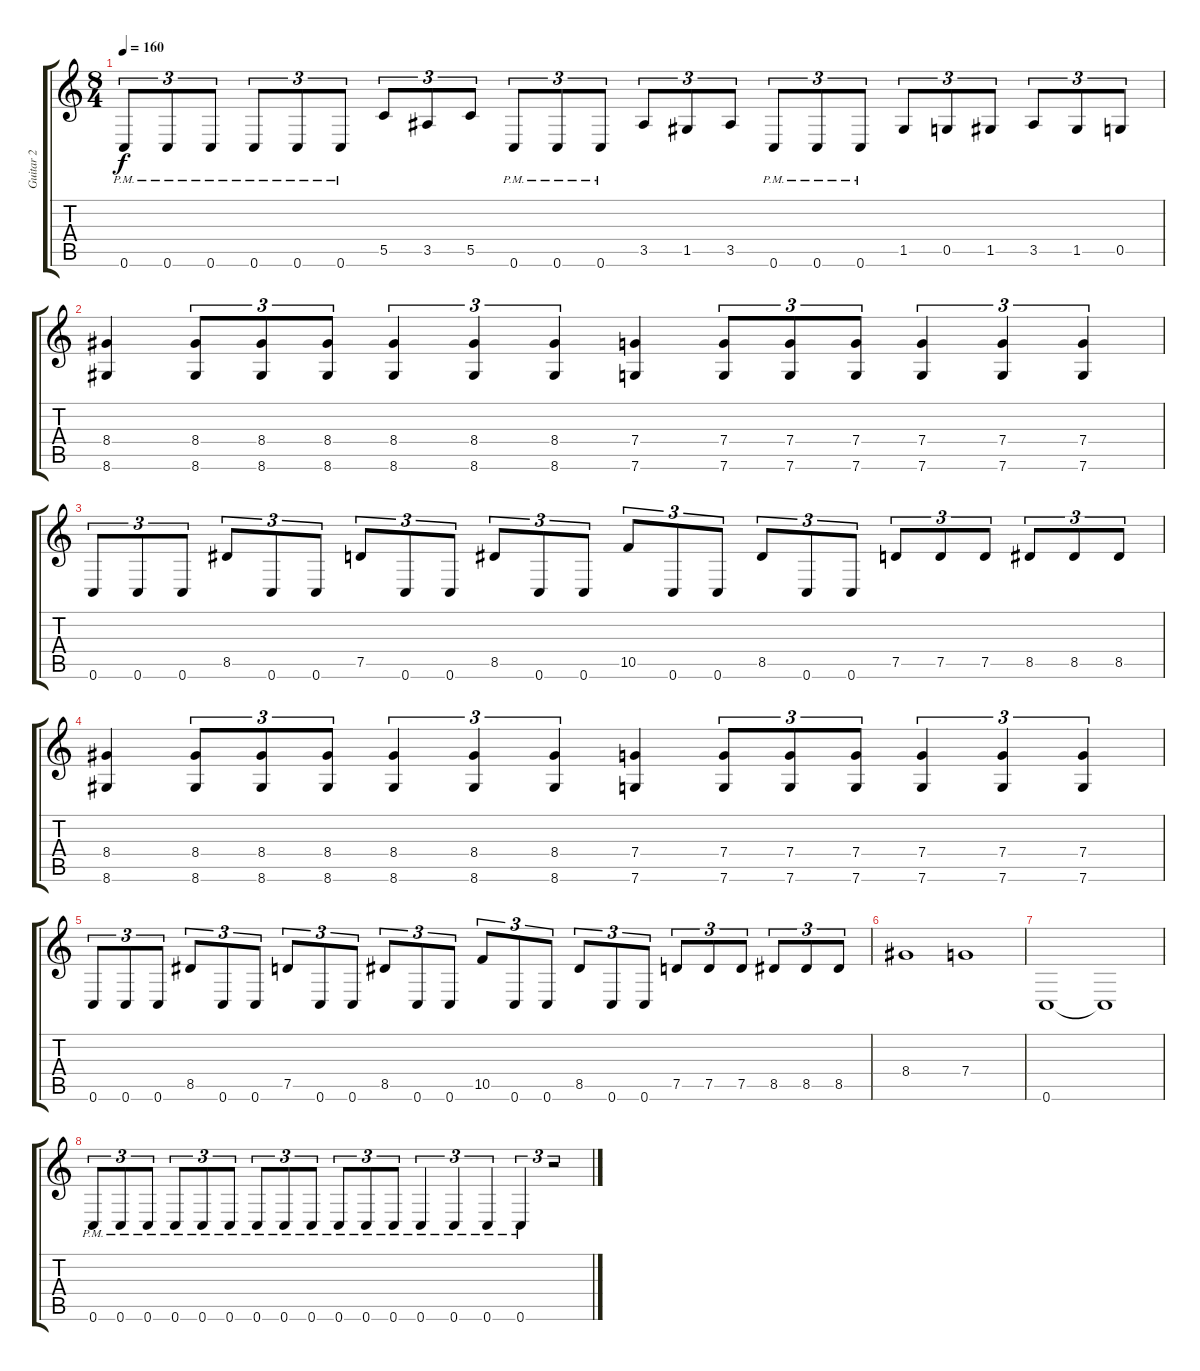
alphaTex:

\track ("Guitar 2" "Guitar 2") {instrument overdrivenguitar}
\staff {score tabs}
\tuning (D4 A3 F3 C3 G2 C2) {hide}
\ts (8 4)
\tempo 160
\clef g2
\ks c
0.6{pm}.8{tu (3 2) dy f} 0.6{pm}.8{tu (3 2)} 0.6{pm}.8{tu (3 2)} 0.6{pm}.8{tu (3 2)} 0.6{pm}.8{tu (3 2)} 0.6{pm}.8{tu (3 2)} 5.5.8{tu (3 2)} 3.5.8{tu (3 2)} 5.5.8{tu (3 2)} 0.6{pm}.8{tu (3 2)} 0.6{pm}.8{tu (3 2)} 0.6{pm}.8{tu (3 2)} 3.5.8{tu (3 2)} 1.5.8{tu (3 2)} 3.5.8{tu (3 2)} 0.6{pm}.8{tu (3 2)} 0.6{pm}.8{tu (3 2)} 0.6{pm}.8{tu (3 2)} 1.5.8{tu (3 2)} 0.5.8{tu (3 2)} 1.5.8{tu (3 2)} 3.5.8{tu (3 2)} 1.5.8{tu (3 2)} 0.5.8{tu (3 2)} |
(8.4 8.6).4 (8.4 8.6).8{tu (3 2)} (8.4 8.6).8{tu (3 2)} (8.4 8.6).8{tu (3 2)} (8.4 8.6).4{tu (3 2)} (8.4 8.6).4{tu (3 2)} (8.4 8.6).4{tu (3 2)} (7.4 7.6).4 (7.4 7.6).8{tu (3 2)} (7.4 7.6).8{tu (3 2)} (7.4 7.6).8{tu (3 2)} (7.4 7.6).4{tu (3 2)} (7.4 7.6).4{tu (3 2)} (7.4 7.6).4{tu (3 2)} |
0.6.8{tu (3 2)} 0.6.8{tu (3 2)} 0.6.8{tu (3 2)} 8.5.8{tu (3 2)} 0.6.8{tu (3 2)} 0.6.8{tu (3 2)} 7.5.8{tu (3 2)} 0.6.8{tu (3 2)} 0.6.8{tu (3 2)} 8.5.8{tu (3 2)} 0.6.8{tu (3 2)} 0.6.8{tu (3 2)} 10.5.8{tu (3 2)} 0.6.8{tu (3 2)} 0.6.8{tu (3 2)} 8.5.8{tu (3 2)} 0.6.8{tu (3 2)} 0.6.8{tu (3 2)} 7.5.8{tu (3 2)} 7.5.8{tu (3 2)} 7.5.8{tu (3 2)} 8.5.8{tu (3 2)} 8.5.8{tu (3 2)} 8.5.8{tu (3 2)} |
(8.4 8.6).4 (8.4 8.6).8{tu (3 2)} (8.4 8.6).8{tu (3 2)} (8.4 8.6).8{tu (3 2)} (8.4 8.6).4{tu (3 2)} (8.4 8.6).4{tu (3 2)} (8.4 8.6).4{tu (3 2)} (7.4 7.6).4 (7.4 7.6).8{tu (3 2)} (7.4 7.6).8{tu (3 2)} (7.4 7.6).8{tu (3 2)} (7.4 7.6).4{tu (3 2)} (7.4 7.6).4{tu (3 2)} (7.4 7.6).4{tu (3 2)} |
0.6.8{tu (3 2)} 0.6.8{tu (3 2)} 0.6.8{tu (3 2)} 8.5.8{tu (3 2)} 0.6.8{tu (3 2)} 0.6.8{tu (3 2)} 7.5.8{tu (3 2)} 0.6.8{tu (3 2)} 0.6.8{tu (3 2)} 8.5.8{tu (3 2)} 0.6.8{tu (3 2)} 0.6.8{tu (3 2)} 10.5.8{tu (3 2)} 0.6.8{tu (3 2)} 0.6.8{tu (3 2)} 8.5.8{tu (3 2)} 0.6.8{tu (3 2)} 0.6.8{tu (3 2)} 7.5.8{tu (3 2)} 7.5.8{tu (3 2)} 7.5.8{tu (3 2)} 8.5.8{tu (3 2)} 8.5.8{tu (3 2)} 8.5.8{tu (3 2)} |
8.4.1 7.4.1 |
0.6.1 0.6{t}.1 |
0.6{pm}.8{tu (3 2)} 0.6{pm}.8{tu (3 2)} 0.6{pm}.8{tu (3 2)} 0.6{pm}.8{tu (3 2)} 0.6{pm}.8{tu (3 2)} 0.6{pm}.8{tu (3 2)} 0.6{pm}.8{tu (3 2)} 0.6{pm}.8{tu (3 2)} 0.6{pm}.8{tu (3 2)} 0.6{pm}.8{tu (3 2)} 0.6{pm}.8{tu (3 2)} 0.6{pm}.8{tu (3 2)} 0.6{pm}.4{tu (3 2)} 0.6{pm}.4{tu (3 2)} 0.6{pm}.4{tu (3 2)} 0.6{pm}.4{tu (3 2)} r.2{tu (3 2)}
